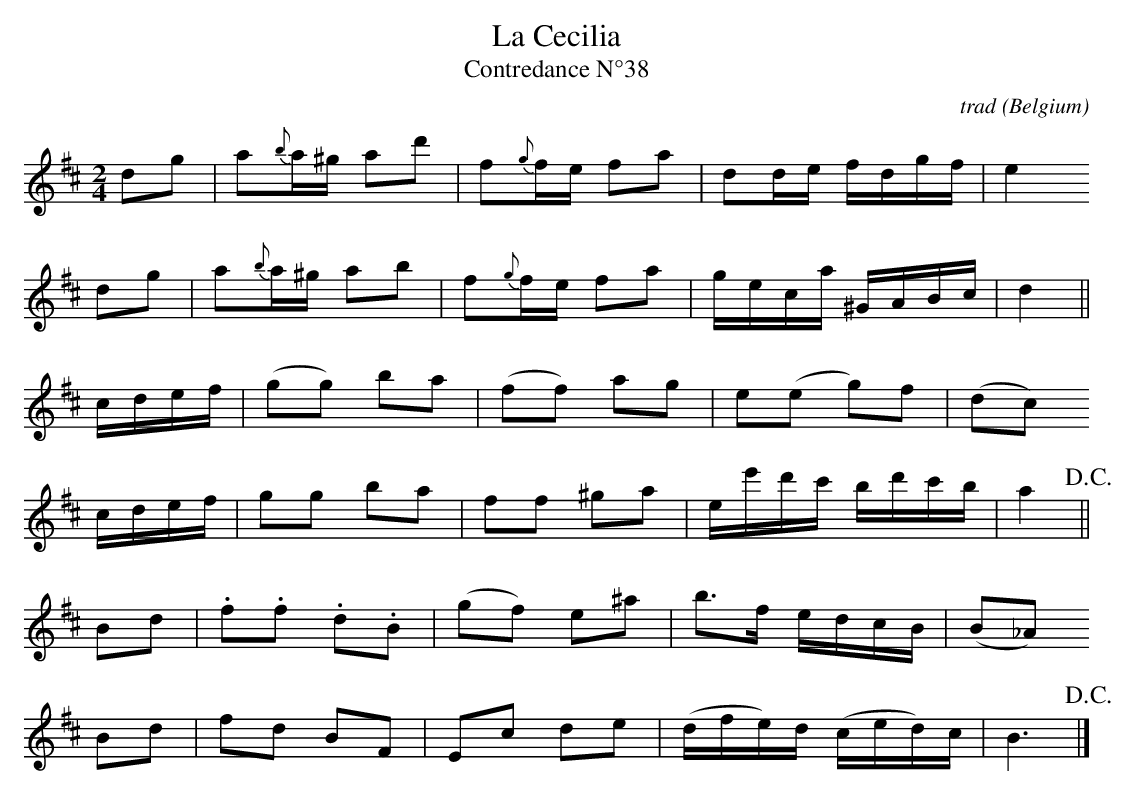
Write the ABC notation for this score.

X:1
T:La Cecilia
T:Contredance N°38
C:trad
O:Belgium
M:2/4
L:1/16
K:Dmaj
d2g2|a2{b}a^g a2d'2|f2{g}fe f2a2|d2de fdgf|e4
d2g2|a2{b}a^g a2b2|f2{g}fe f2a2|geca ^GABc|d4||
cdef|(g2g2) b2a2|(f2f2) a2g2|e2(e2 g2)f2|(d2c2)
cdef|g2g2 b2a2|f2f2 ^g2a2|ee'd'c' bd'c'b|a4 !D.C.!||
K:Bmin
B2d2|.f2.f2 .d2.B2|(g2f2) e2^a2|b2>f2 edcB|(B2_A2)
B2d2|f2d2 B2F2|E2c2 d2e2|(dfe)d (ced)c|B6 !D.C.!|]
